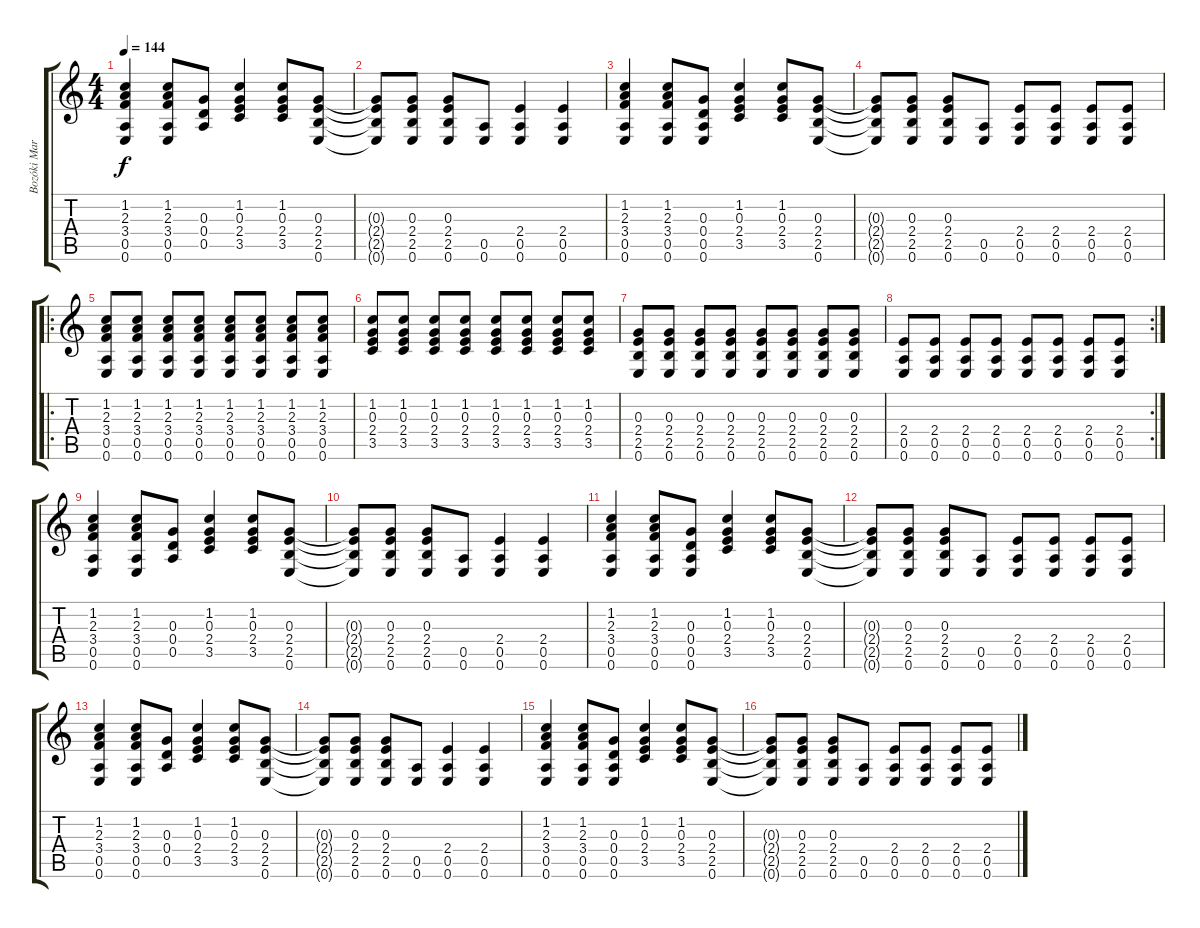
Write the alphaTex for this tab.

\track ("Bozóki Marci - Ritmus Gitár" "Bozóki Mar") {instrument acousticguitarnylon}
\staff {score tabs}
\tuning (E4 B3 G3 D3 A2 E2) {hide}
\ts (4 4)
\tempo 144
\clef g2
\ks c
(1.2 2.3 3.4 0.5 0.6).4{dy f} (1.2 2.3 3.4 0.5 0.6).8 (0.3 0.4 0.5).8 (1.2 0.3 2.4 3.5).4 (1.2 0.3 2.4 3.5).8 (0.3 2.4 2.5 0.6).8 |
(0.3{t} 2.4{t} 2.5{t} 0.6{t}).8 (0.3 2.4 2.5 0.6).8 (0.3 2.4 2.5 0.6).8 (0.5 0.6).8 (2.4 0.5 0.6).4 (2.4 0.5 0.6).4 |
(1.2 2.3 3.4 0.5 0.6).4 (1.2 2.3 3.4 0.5 0.6).8 (0.3 0.4 0.5 0.6).8 (1.2 0.3 2.4 3.5).4 (1.2 0.3 2.4 3.5).8 (0.3 2.4 2.5 0.6).8 |
(0.3{t} 2.4{t} 2.5{t} 0.6{t}).8 (0.3 2.4 2.5 0.6).8 (0.3 2.4 2.5 0.6).8 (0.5 0.6).8 (2.4 0.5 0.6).8 (2.4 0.5 0.6).8 (2.4 0.5 0.6).8 (2.4 0.5 0.6).8 |
\ro
(1.2 2.3 3.4 0.5 0.6).8 (1.2 2.3 3.4 0.5 0.6).8 (1.2 2.3 3.4 0.5 0.6).8 (1.2 2.3 3.4 0.5 0.6).8 (1.2 2.3 3.4 0.5 0.6).8 (1.2 2.3 3.4 0.5 0.6).8 (1.2 2.3 3.4 0.5 0.6).8 (1.2 2.3 3.4 0.5 0.6).8 |
(1.2 0.3 2.4 3.5).8 (1.2 0.3 2.4 3.5).8 (1.2 0.3 2.4 3.5).8 (1.2 0.3 2.4 3.5).8 (1.2 0.3 2.4 3.5).8 (1.2 0.3 2.4 3.5).8 (1.2 0.3 2.4 3.5).8 (1.2 0.3 2.4 3.5).8 |
(0.3 2.4 2.5 0.6).8 (0.3 2.4 2.5 0.6).8 (0.3 2.4 2.5 0.6).8 (0.3 2.4 2.5 0.6).8 (0.3 2.4 2.5 0.6).8 (0.3 2.4 2.5 0.6).8 (0.3 2.4 2.5 0.6).8 (0.3 2.4 2.5 0.6).8 |
\rc 2
(2.4 0.5 0.6).8 (2.4 0.5 0.6).8 (2.4 0.5 0.6).8 (2.4 0.5 0.6).8 (2.4 0.5 0.6).8 (2.4 0.5 0.6).8 (2.4 0.5 0.6).8 (2.4 0.5 0.6).8 |
(1.2 2.3 3.4 0.5 0.6).4 (1.2 2.3 3.4 0.5 0.6).8 (0.3 0.4 0.5).8 (1.2 0.3 2.4 3.5).4 (1.2 0.3 2.4 3.5).8 (0.3 2.4 2.5 0.6).8 |
(0.3{t} 2.4{t} 2.5{t} 0.6{t}).8 (0.3 2.4 2.5 0.6).8 (0.3 2.4 2.5 0.6).8 (0.5 0.6).8 (2.4 0.5 0.6).4 (2.4 0.5 0.6).4 |
(1.2 2.3 3.4 0.5 0.6).4 (1.2 2.3 3.4 0.5 0.6).8 (0.3 0.4 0.5 0.6).8 (1.2 0.3 2.4 3.5).4 (1.2 0.3 2.4 3.5).8 (0.3 2.4 2.5 0.6).8 |
(0.3{t} 2.4{t} 2.5{t} 0.6{t}).8 (0.3 2.4 2.5 0.6).8 (0.3 2.4 2.5 0.6).8 (0.5 0.6).8 (2.4 0.5 0.6).8 (2.4 0.5 0.6).8 (2.4 0.5 0.6).8 (2.4 0.5 0.6).8 |
(1.2 2.3 3.4 0.5 0.6).4 (1.2 2.3 3.4 0.5 0.6).8 (0.3 0.4 0.5).8 (1.2 0.3 2.4 3.5).4 (1.2 0.3 2.4 3.5).8 (0.3 2.4 2.5 0.6).8 |
(0.3{t} 2.4{t} 2.5{t} 0.6{t}).8 (0.3 2.4 2.5 0.6).8 (0.3 2.4 2.5 0.6).8 (0.5 0.6).8 (2.4 0.5 0.6).4 (2.4 0.5 0.6).4 |
(1.2 2.3 3.4 0.5 0.6).4 (1.2 2.3 3.4 0.5 0.6).8 (0.3 0.4 0.5 0.6).8 (1.2 0.3 2.4 3.5).4 (1.2 0.3 2.4 3.5).8 (0.3 2.4 2.5 0.6).8 |
(0.3{t} 2.4{t} 2.5{t} 0.6{t}).8 (0.3 2.4 2.5 0.6).8 (0.3 2.4 2.5 0.6).8 (0.5 0.6).8 (2.4 0.5 0.6).8 (2.4 0.5 0.6).8 (2.4 0.5 0.6).8 (2.4 0.5 0.6).8
